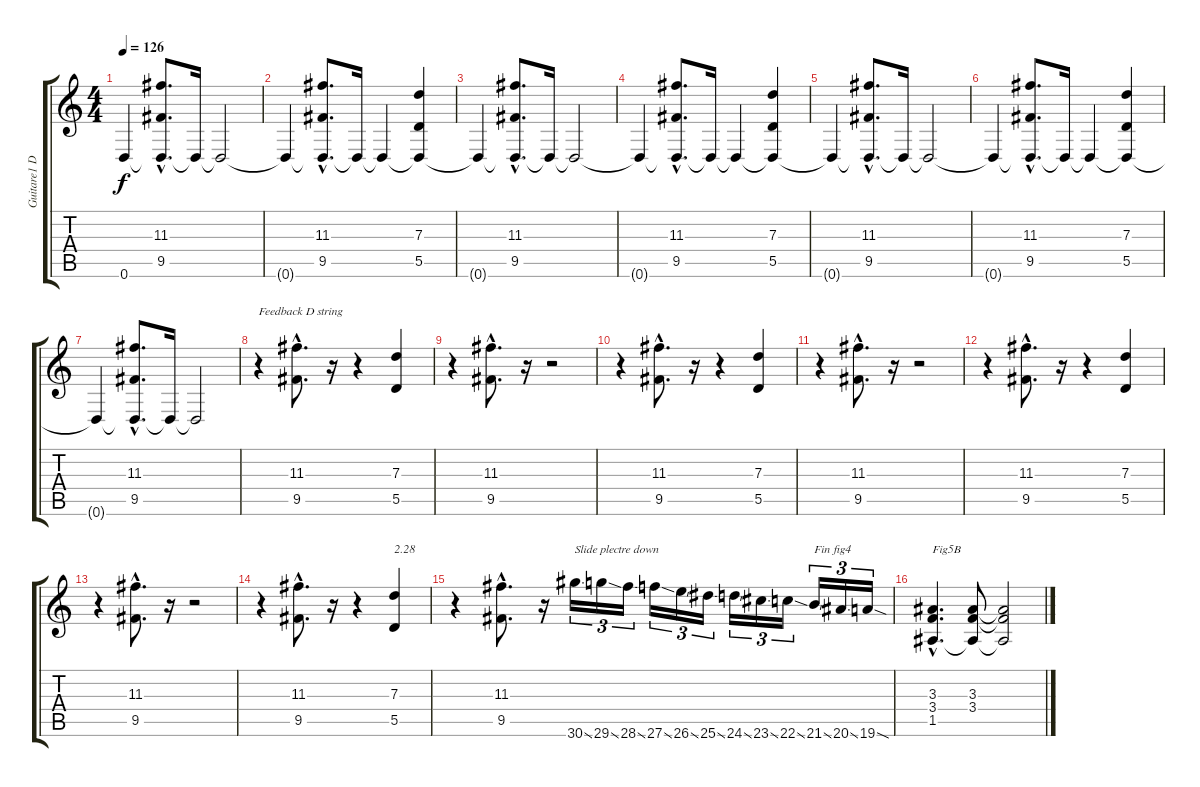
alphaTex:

\track ("Guitare1 Dr-D" "Guitare1 D") {instrument distortionguitar}
\staff {score tabs}
\tuning (E4 B3 G3 D3 A2 D2) {hide}
\ts (4 4)
\tempo 126
\clef g2
\ks c
0.6{t}.4{dy f} (11.3{hac} 9.5{hac} 0.6{hac t}).8{d} 0.6{t}.16 0.6{t}.2 |
0.6{t}.4 (11.3{hac} 9.5{hac} 0.6{hac t}).8{d} 0.6{t}.16 0.6{t}.4 (7.3 5.5 0.6{t}).4 |
0.6{t}.4 (11.3{hac} 9.5{hac} 0.6{hac t}).8{d} 0.6{t}.16 0.6{t}.2 |
0.6{t}.4 (11.3{hac} 9.5{hac} 0.6{hac t}).8{d} 0.6{t}.16 0.6{t}.4 (7.3 5.5 0.6{t}).4 |
0.6{t}.4 (11.3{hac} 9.5{hac} 0.6{hac t}).8{d} 0.6{t}.16 0.6{t}.2 |
0.6{t}.4 (11.3{hac} 9.5{hac} 0.6{hac t}).8{d} 0.6{t}.16 0.6{t}.4 (7.3 5.5 0.6{t}).4 |
0.6{t}.4 (11.3{hac} 9.5{hac} 0.6{hac t}).8{d} 0.6{t}.16 0.6{t}.2 |
r.4{txt "Feedback D string"} (11.3{hac} 9.5{hac}).8{d} r.16 r.4 (7.3 5.5).4 |
r.4 (11.3{hac} 9.5{hac}).8{d} r.16 r.2 |
r.4 (11.3{hac} 9.5{hac}).8{d} r.16 r.4 (7.3 5.5).4 |
r.4 (11.3{hac} 9.5{hac}).8{d} r.16 r.2 |
r.4 (11.3{hac} 9.5{hac}).8{d} r.16 r.4 (7.3 5.5).4 |
r.4 (11.3{hac} 9.5{hac}).8{d} r.16 r.2 |
r.4 (11.3{hac} 9.5{hac}).8{d} r.16 r.4 (7.3 5.5).4{txt "2.28"} |
r.4 (11.3{hac} 9.5{hac}).8{d} r.16 30.6{ss}.16{tu (3 2) txt "Slide plectre down" instrument guitarfretnoise} 29.6{ss}.16{tu (3 2)} 28.6{ss}.16{tu (3 2)} 27.6{ss}.16{tu (3 2)} 26.6{ss}.16{tu (3 2)} 25.6{ss}.16{tu (3 2)} 24.6{ss}.16{tu (3 2)} 23.6{ss}.16{tu (3 2)} 22.6{ss}.16{tu (3 2)} 21.6{ss}.16{tu (3 2) txt "Fin fig4"} 20.6{ss}.16{tu (3 2)} 19.6{sod}.16{tu (3 2)} |
(3.3{hac} 3.4{hac} 1.5{hac}).4{d txt "Fig5B" instrument overdrivenguitar} (3.3 3.4 1.5{t}).8 (3.3{t} 3.4{t} 1.5{t}).2
